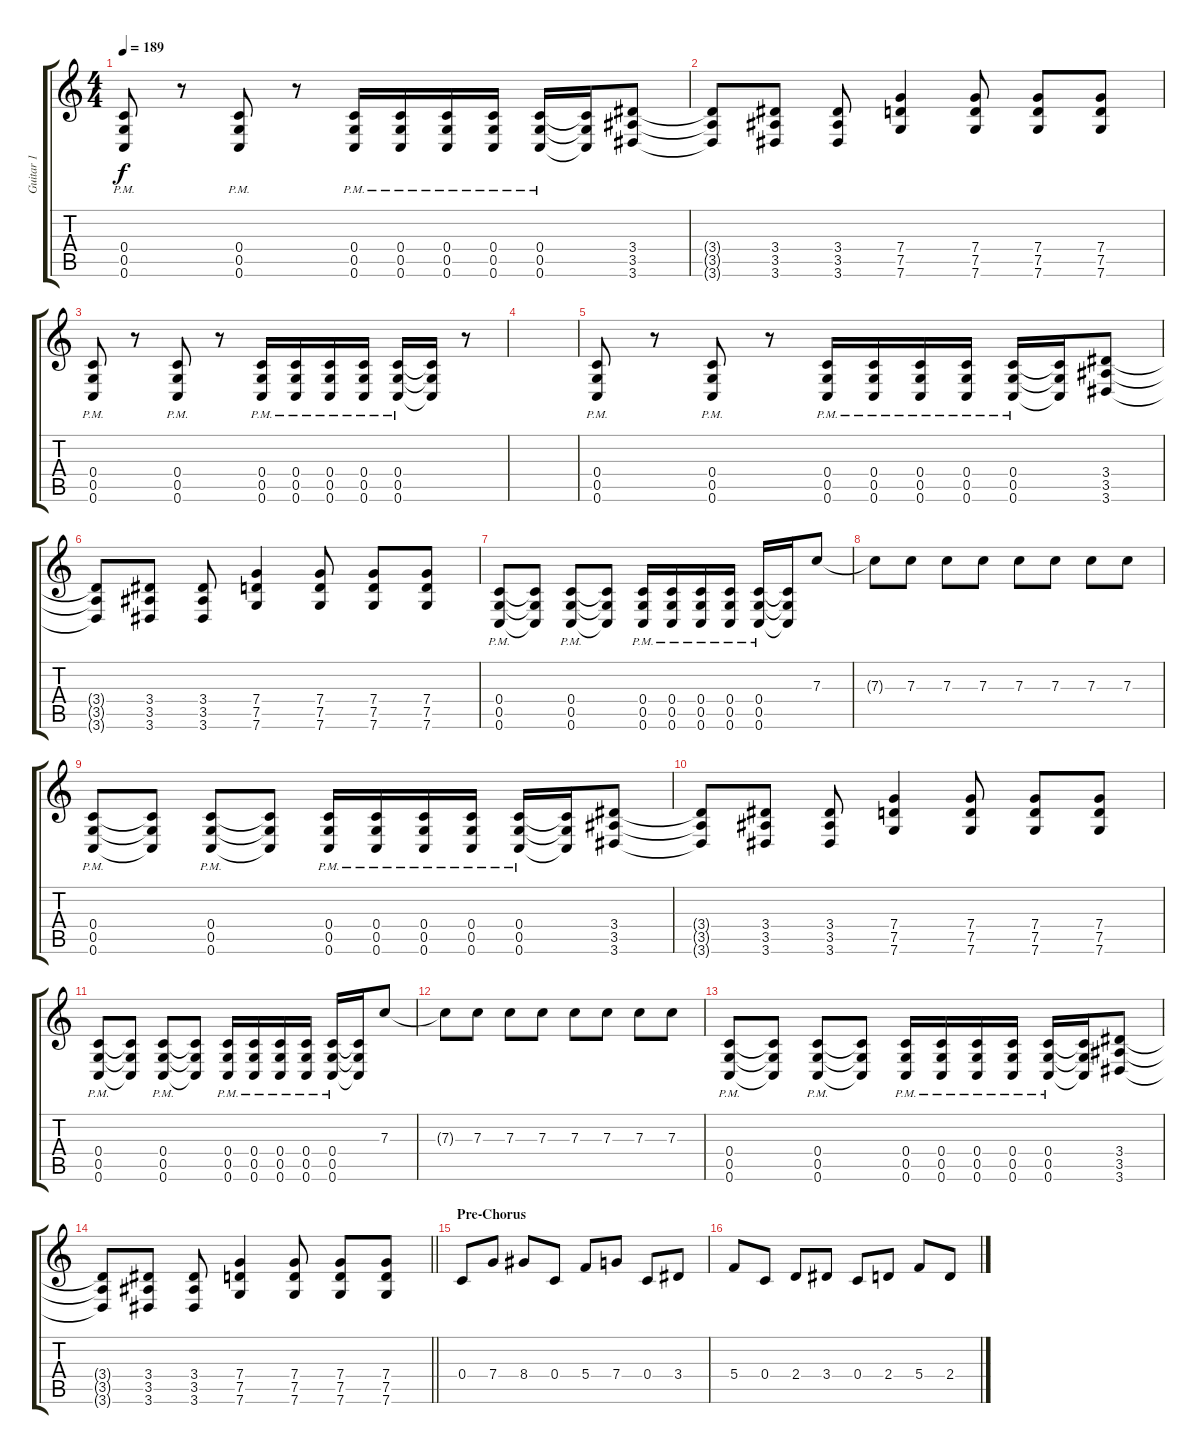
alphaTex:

\track ("Guitar 1" "Guitar 1") {instrument distortionguitar}
\staff {score tabs}
\tuning (D4 A3 F3 C3 G2 C2) {hide}
\ts (4 4)
\tempo 189
\clef g2
\ks c
(0.4 0.5 0.6{pm}).8{dy f} r.8 (0.4 0.5 0.6{pm}).8 r.8 (0.4 0.5 0.6{pm}).16 (0.4 0.5 0.6{pm}).16 (0.4 0.5 0.6{pm}).16 (0.4 0.5 0.6{pm}).16 (0.4 0.5 0.6{pm}).16 (0.4{t} 0.5{t} 0.6{t}).16 (3.4 3.5 3.6).8 |
(3.4{t} 3.5{t} 3.6{t}).8 (3.4 3.5 3.6).8 (3.4 3.5 3.6).8 (7.4 7.5 7.6).4 (7.4 7.5 7.6).8 (7.4 7.5 7.6).8 (7.4 7.5 7.6).8 |
(0.4 0.5 0.6{pm}).8 r.8 (0.4 0.5 0.6{pm}).8 r.8 (0.4 0.5 0.6{pm}).16 (0.4 0.5 0.6{pm}).16 (0.4 0.5 0.6{pm}).16 (0.4 0.5 0.6{pm}).16 (0.4 0.5 0.6{pm}).16 (0.4{t} 0.5{t} 0.6{t}).16 r.8 |
|
(0.4 0.5 0.6{pm}).8 r.8 (0.4 0.5 0.6{pm}).8 r.8 (0.4 0.5 0.6{pm}).16 (0.4 0.5 0.6{pm}).16 (0.4 0.5 0.6{pm}).16 (0.4 0.5 0.6{pm}).16 (0.4 0.5 0.6{pm}).16 (0.4{t} 0.5{t} 0.6{t}).16 (3.4 3.5 3.6).8 |
(3.4{t} 3.5{t} 3.6{t}).8 (3.4 3.5 3.6).8 (3.4 3.5 3.6).8 (7.4 7.5 7.6).4 (7.4 7.5 7.6).8 (7.4 7.5 7.6).8 (7.4 7.5 7.6).8 |
(0.4 0.5 0.6{pm}).8 (0.4{t} 0.5{t} 0.6{t}).8 (0.4 0.5 0.6{pm}).8 (0.4{t} 0.5{t} 0.6{t}).8 (0.4 0.5 0.6{pm}).16 (0.4 0.5 0.6{pm}).16 (0.4 0.5 0.6{pm}).16 (0.4 0.5 0.6{pm}).16 (0.4 0.5 0.6{pm}).16 (0.4{t} 0.5{t} 0.6{t}).16 7.3.8 |
7.3{t}.8 7.3.8 7.3.8 7.3.8 7.3.8 7.3.8 7.3.8 7.3.8 |
(0.4 0.5 0.6{pm}).8 (0.4{t} 0.5{t} 0.6{t}).8 (0.4 0.5 0.6{pm}).8 (0.4{t} 0.5{t} 0.6{t}).8 (0.4 0.5 0.6{pm}).16 (0.4 0.5 0.6{pm}).16 (0.4 0.5 0.6{pm}).16 (0.4 0.5 0.6{pm}).16 (0.4 0.5 0.6{pm}).16 (0.4{t} 0.5{t} 0.6{t}).16 (3.4 3.5 3.6).8 |
(3.4{t} 3.5{t} 3.6{t}).8 (3.4 3.5 3.6).8 (3.4 3.5 3.6).8 (7.4 7.5 7.6).4 (7.4 7.5 7.6).8 (7.4 7.5 7.6).8 (7.4 7.5 7.6).8 |
(0.4 0.5 0.6{pm}).8 (0.4{t} 0.5{t} 0.6{t}).8 (0.4 0.5 0.6{pm}).8 (0.4{t} 0.5{t} 0.6{t}).8 (0.4 0.5 0.6{pm}).16 (0.4 0.5 0.6{pm}).16 (0.4 0.5 0.6{pm}).16 (0.4 0.5 0.6{pm}).16 (0.4 0.5 0.6{pm}).16 (0.4{t} 0.5{t} 0.6{t}).16 7.3.8 |
7.3{t}.8 7.3.8 7.3.8 7.3.8 7.3.8 7.3.8 7.3.8 7.3.8 |
(0.4 0.5 0.6{pm}).8 (0.4{t} 0.5{t} 0.6{t}).8 (0.4 0.5 0.6{pm}).8 (0.4{t} 0.5{t} 0.6{t}).8 (0.4 0.5 0.6{pm}).16 (0.4 0.5 0.6{pm}).16 (0.4 0.5 0.6{pm}).16 (0.4 0.5 0.6{pm}).16 (0.4 0.5 0.6{pm}).16 (0.4{t} 0.5{t} 0.6{t}).16 (3.4 3.5 3.6).8 |
\barLineRight lightlight
(3.4{t} 3.5{t} 3.6{t}).8 (3.4 3.5 3.6).8 (3.4 3.5 3.6).8 (7.4 7.5 7.6).4 (7.4 7.5 7.6).8 (7.4 7.5 7.6).8 (7.4 7.5 7.6).8 |
\section ("" "Pre-Chorus")
0.4.8 7.4.8 8.4.8 0.4.8 5.4.8 7.4.8 0.4.8 3.4.8 |
5.4.8 0.4.8 2.4.8 3.4.8 0.4.8 2.4.8 5.4.8 2.4.8
